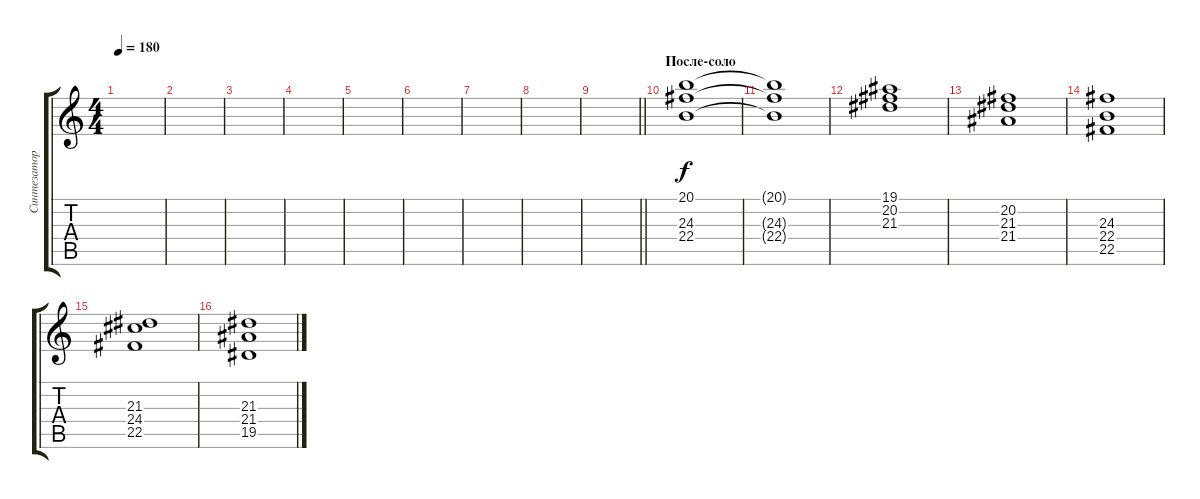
\track ("Синтезатор II" "Синтезатор") {instrument pad3polysynth}
\staff {score tabs}
\tuning (Eb4 Bb3 Gb3 Db3 Ab2 Eb2) {hide}
\ts (4 4)
\tempo 180
\clef g2
\ks c
|
|
|
|
|
|
|
|
\barLineRight lightlight
|
\section ("" "После-соло")
(20.1 24.3 22.4).1 |
(20.1{t} 24.3{t} 22.4{t}).1 |
(19.1 20.2 21.3).1 |
(20.2 21.3 21.4).1 |
(24.3 22.4 22.5).1 |
(21.3 24.4 22.5).1 |
(21.3 21.4 19.5).1
